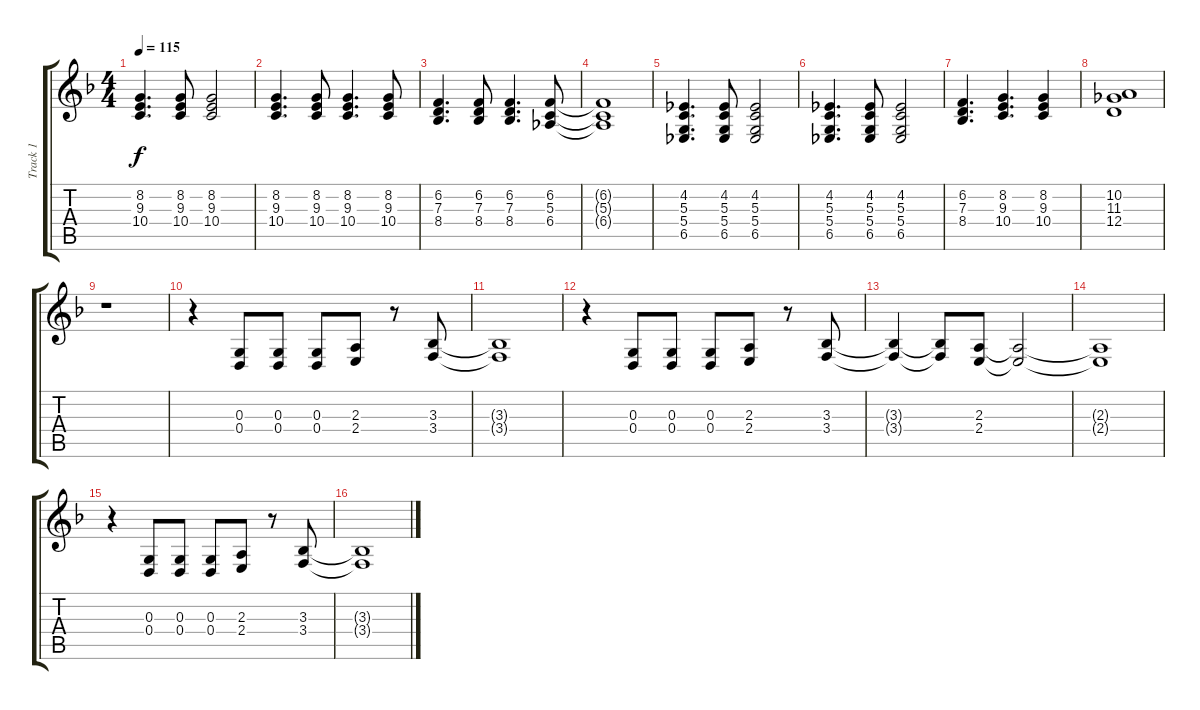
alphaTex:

\track ("Track 1" "Track 1") {instrument brightacousticpiano}
\staff {score tabs}
\tuning (E4 B3 G3 D3 A2 E2) {hide}
\ts (4 4)
\tempo 115
\clef g2
\ks f
(8.2 9.3 10.4).4{d dy f} (8.2 9.3 10.4).8 (8.2 9.3 10.4).2 |
(8.2 9.3 10.4).4{d} (8.2 9.3 10.4).8 (8.2 9.3 10.4).4{d} (8.2 9.3 10.4).8 |
(6.2 7.3 8.4).4{d} (6.2 7.3 8.4).8 (6.2 7.3 8.4).4{d} (6.2 5.3 6.4).8 |
(6.2{t} 5.3{t} 6.4{t}).1 |
(4.2 5.3 5.4 6.5).4{d} (4.2 5.3 5.4 6.5).8 (4.2 5.3 5.4 6.5).2 |
(4.2 5.3 5.4 6.5).4{d} (4.2 5.3 5.4 6.5).8 (4.2 5.3 5.4 6.5).2 |
(6.2 7.3 8.4).4{d} (8.2 9.3 10.4).4{d} (8.2 9.3 10.4).4 |
(10.2 11.3 12.4).1 |
r.1 |
r.4 (0.3 0.4).8 (0.3 0.4).8 (0.3 0.4).8 (2.3 2.4).8 r.8 (3.3 3.4).8 |
(3.3{t} 3.4{t}).1 |
r.4 (0.3 0.4).8 (0.3 0.4).8 (0.3 0.4).8 (2.3 2.4).8 r.8 (3.3 3.4).8 |
(3.3{t} 3.4{t}).4 (3.3{t} 3.4{t}).8 (2.3 2.4).8 (2.3{t} 2.4{t}).2 |
(2.3{t} 2.4{t}).1 |
r.4 (0.3 0.4).8 (0.3 0.4).8 (0.3 0.4).8 (2.3 2.4).8 r.8 (3.3 3.4).8 |
(3.3{t} 3.4{t}).1
